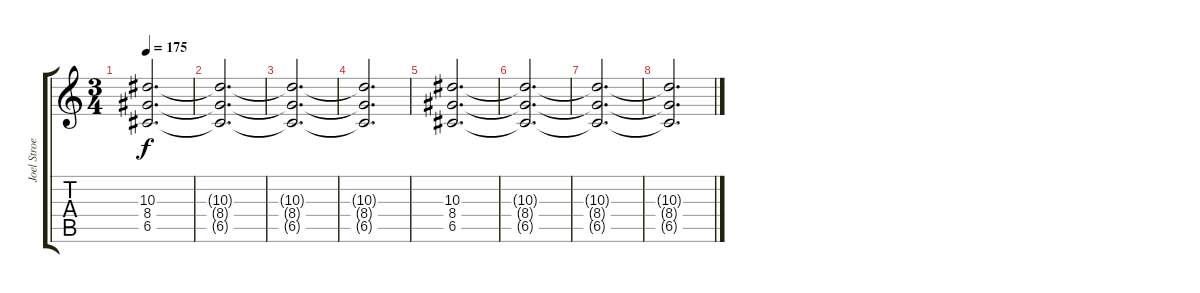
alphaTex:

\track ("Joel Stroetzel" "Joel Stroe") {instrument distortionguitar}
\staff {score tabs}
\tuning (D4 A3 F3 C3 G2 C2) {hide}
\ts (3 4)
\tempo 175
\clef g2
\ks c
(10.3 8.4 6.5).2{d dy f} |
(10.3{t} 8.4{t} 6.5{t}).2{d} |
(10.3{t} 8.4{t} 6.5{t}).2{d} |
(10.3{t} 8.4{t} 6.5{t}).2{d} |
(10.3 8.4 6.5).2{d} |
(10.3{t} 8.4{t} 6.5{t}).2{d} |
(10.3{t} 8.4{t} 6.5{t}).2{d} |
(10.3{t} 8.4{t} 6.5{t}).2{d}
